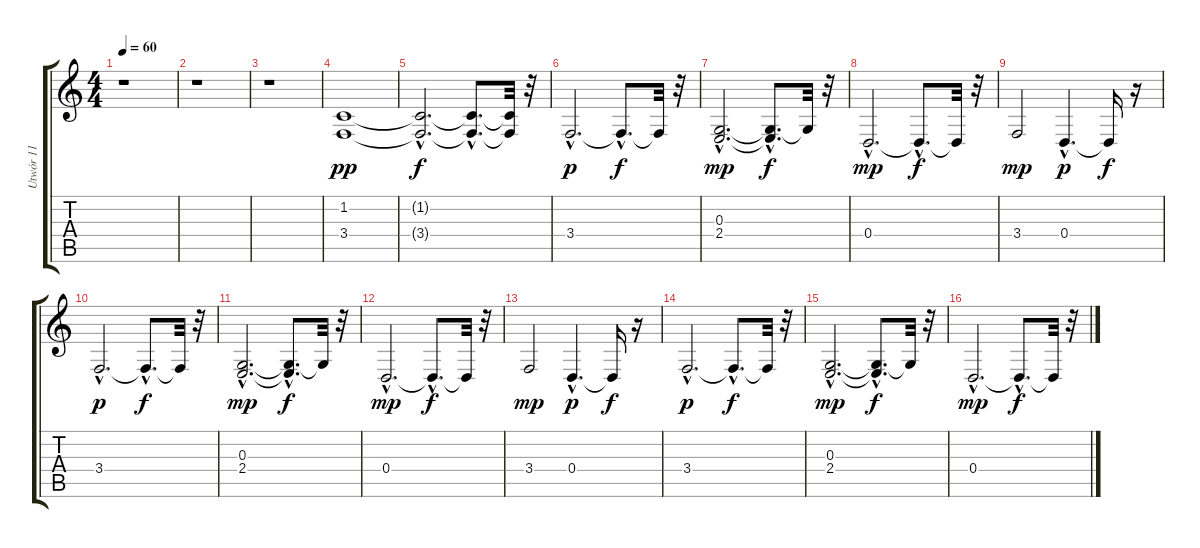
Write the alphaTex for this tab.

\track ("Utwór 11" "Utwór 11") {instrument stringensemble2}
\staff {score tabs}
\tuning (E4 B3 G3 D3 A2 E2) {hide}
\ts (4 4)
\tempo 60
\clef g2
\ks c
r.1{dy pp instrument stringensemble2} |
r.1 |
r.1 |
(1.2 3.4).1 |
(1.2{hac t} 3.4{hac t}).2{d dy f} (1.2{hac t} 3.4{hac t}).8{d} (1.2{t} 3.4{t}).32 r.32 |
3.4{hac}.2{d dy p} 3.4{hac t}.8{d dy f} 3.4{t}.32 r.32 |
(0.3{hac} 2.4{hac}).2{d dy mp} (0.3{hac t} 2.4{hac t}).8{d dy f} 0.3{t}.32 r.32 |
0.4{hac}.2{d dy mp} 0.4{hac t}.8{d dy f} 0.4{t}.32 r.32 |
3.4.2{dy mp} 0.4{hac}.4{d dy p} 0.4{t}.16{dy f} r.16 |
3.4{hac}.2{d dy p} 3.4{hac t}.8{d dy f} 3.4{t}.32 r.32 |
(0.3{hac} 2.4{hac}).2{d dy mp} (0.3{hac t} 2.4{hac t}).8{d dy f} 0.3{t}.32 r.32 |
0.4{hac}.2{d dy mp} 0.4{hac t}.8{d dy f} 0.4{t}.32 r.32 |
3.4.2{dy mp} 0.4{hac}.4{d dy p} 0.4{t}.16{dy f} r.16 |
3.4{hac}.2{d dy p} 3.4{hac t}.8{d dy f} 3.4{t}.32 r.32 |
(0.3{hac} 2.4{hac}).2{d dy mp} (0.3{hac t} 2.4{hac t}).8{d dy f} 0.3{t}.32 r.32 |
0.4{hac}.2{d dy mp} 0.4{hac t}.8{d dy f} 0.4{t}.32 r.32
